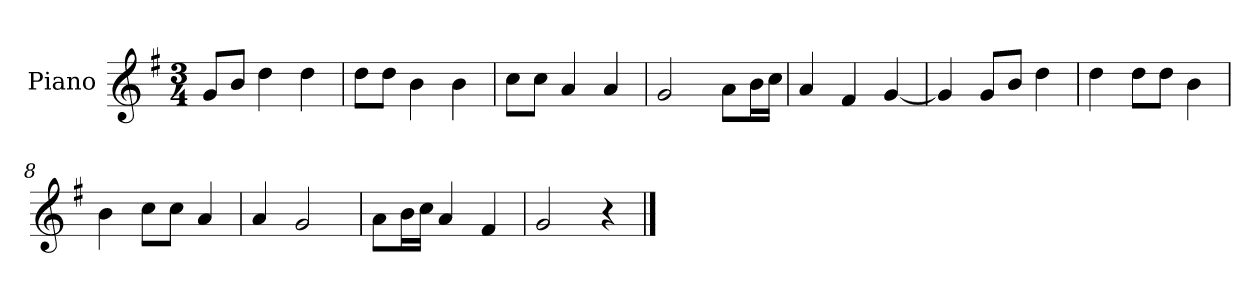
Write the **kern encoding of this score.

**kern
*part1
*staff1
*I"Piano
*I'P-no
*clefG2
*k[f#]
*M3/4
*MM178
=1
8g/L
8b/J
4dd\
4dd\
=2
8dd\L
8dd\J
4b\
4b\
=3
8cc\L
8cc\J
4a/
4a/
=4
2g/
8a\L
16b\L
16cc\JJ
=5
4a/
4f#/
[4g/
=6
4g/]
8g/L
8b/J
4dd\
=7
4dd\
8dd\L
8dd\J
4b\
=8
4b\
8cc\L
8cc\J
4a/
=9
4a/
2g/
!!LO:LB:g=z
=10
8a\L
16b\L
16cc\JJ
4a/
4f#/
=11
2g/
4r
==
*-
